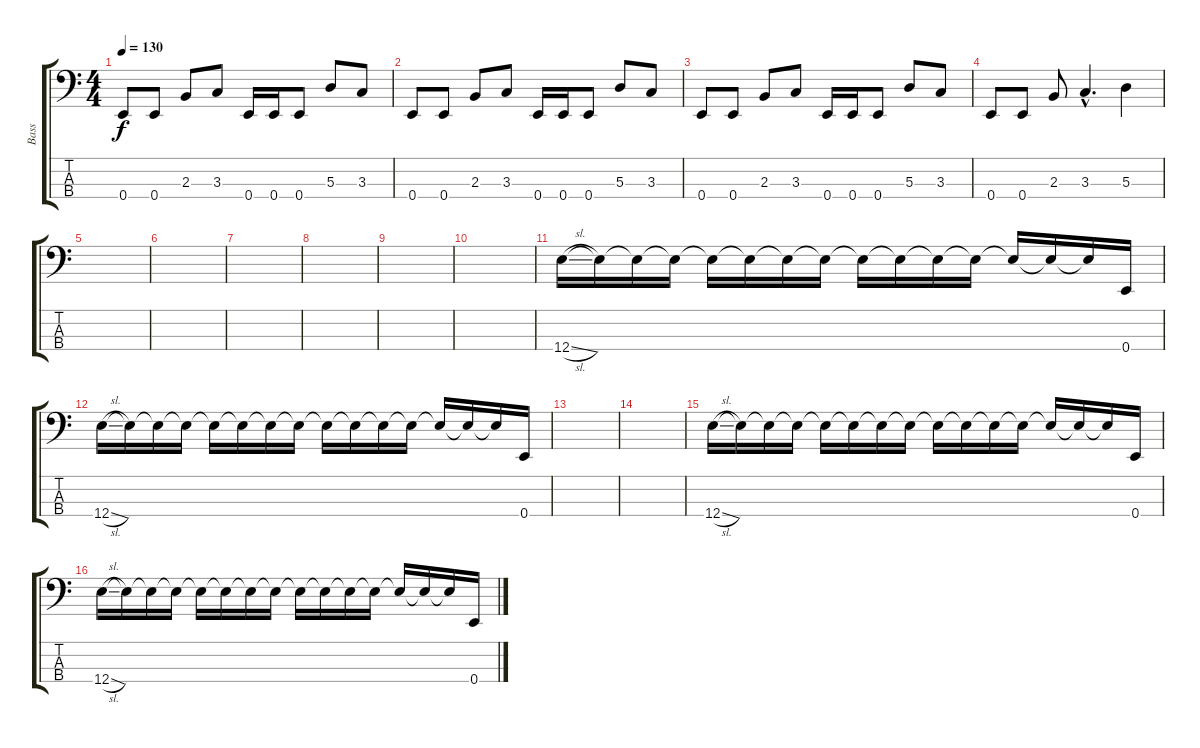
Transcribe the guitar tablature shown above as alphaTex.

\track ("Bass" "Bass") {instrument slapbass1}
\staff {score tabs}
\tuning (G2 D2 A1 E1) {hide}
\ts (4 4)
\tempo 130
\clef f4
\ks c
0.4.8{dy f} 0.4.8 2.3.8 3.3.8 0.4.16 0.4.16 0.4.8 5.3.8 3.3.8 |
0.4.8 0.4.8 2.3.8 3.3.8 0.4.16 0.4.16 0.4.8 5.3.8 3.3.8 |
0.4.8 0.4.8 2.3.8 3.3.8 0.4.16 0.4.16 0.4.8 5.3.8 3.3.8 |
0.4.8 0.4.8 2.3.8 3.3{hac}.4{d} 5.3.4 |
|
|
|
|
|
|
12.4{sl}.16 12.4{t}.16 12.4{t}.16 12.4{t}.16 12.4{t}.16 12.4{t}.16 12.4{t}.16 12.4{t}.16 12.4{t}.16 12.4{t}.16 12.4{t}.16 12.4{t}.16 12.4{t}.16 12.4{t}.16 12.4{t}.16 0.4.16 |
12.4{sl}.16 12.4{t}.16 12.4{t}.16 12.4{t}.16 12.4{t}.16 12.4{t}.16 12.4{t}.16 12.4{t}.16 12.4{t}.16 12.4{t}.16 12.4{t}.16 12.4{t}.16 12.4{t}.16 12.4{t}.16 12.4{t}.16 0.4.16 |
|
|
12.4{sl}.16 12.4{t}.16 12.4{t}.16 12.4{t}.16 12.4{t}.16 12.4{t}.16 12.4{t}.16 12.4{t}.16 12.4{t}.16 12.4{t}.16 12.4{t}.16 12.4{t}.16 12.4{t}.16 12.4{t}.16 12.4{t}.16 0.4.16 |
12.4{sl}.16 12.4{t}.16 12.4{t}.16 12.4{t}.16 12.4{t}.16 12.4{t}.16 12.4{t}.16 12.4{t}.16 12.4{t}.16 12.4{t}.16 12.4{t}.16 12.4{t}.16 12.4{t}.16 12.4{t}.16 12.4{t}.16 0.4.16
